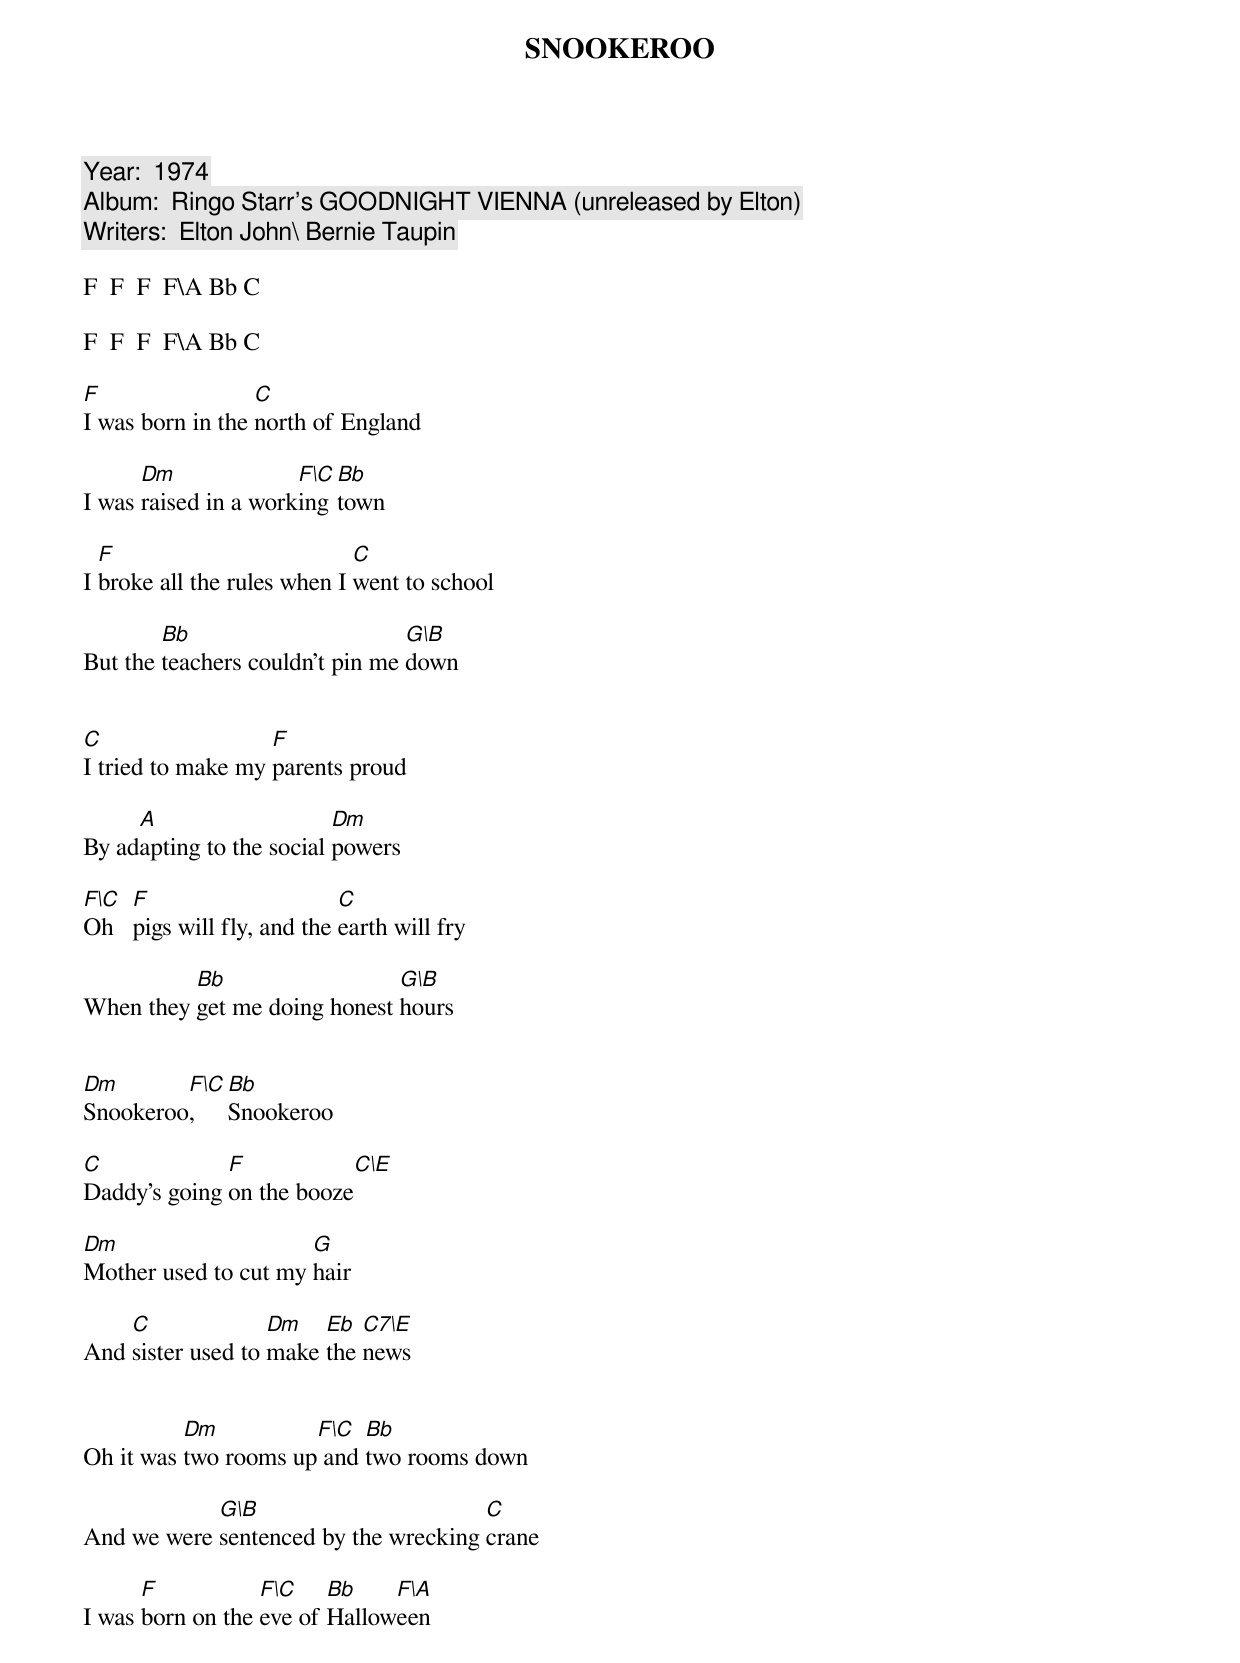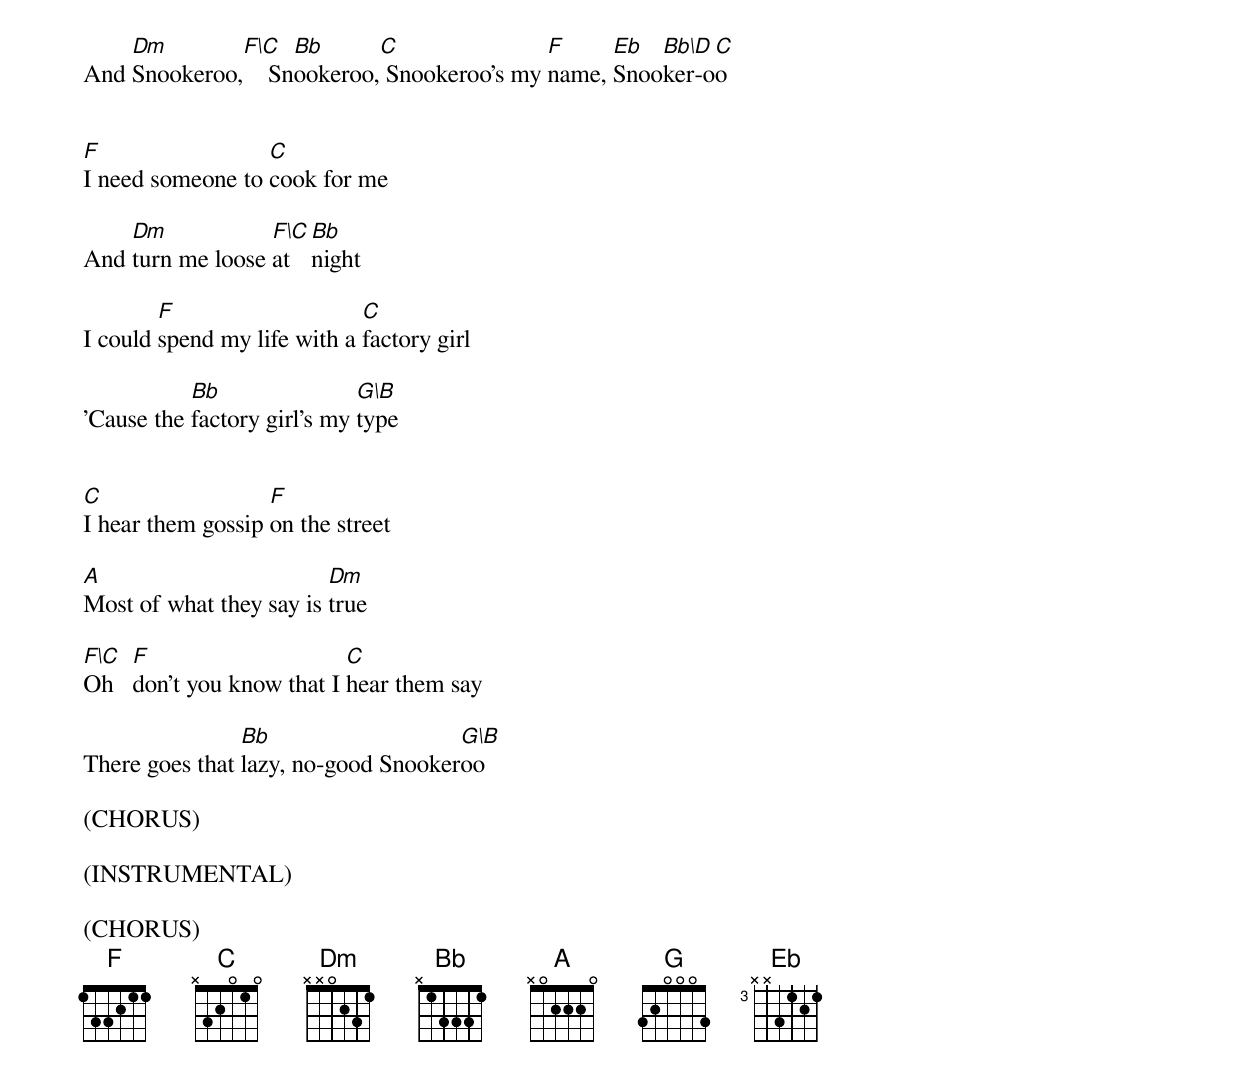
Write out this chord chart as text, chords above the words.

SNOOKEROO

Year:  1974
Album:  Ringo Starr's GOODNIGHT VIENNA (unreleased by Elton)
Writers:  Elton John\ Bernie Taupin

F  F  F  F\A Bb C

F  F  F  F\A Bb C

F		  C
I was born in the north of England

      Dm 	      F\C Bb
I was raised in a working town

  F			     C
I broke all the rules when I went to school

	Bb		         G\B
But the teachers couldn't pin me down


C		   F
I tried to make my parents proud

     A			  Dm
By adapting to the social powers

F\C  F		            C
Oh   pigs will fly, and the earth will fry

	  Bb		      G\B
When they get me doing honest hours


Dm       F\C  Bb
Snookeroo,    Snookeroo

C	      F            C\E
Daddy's going on the booze

Dm	              G
Mother used to cut my hair

    C		   Dm   Eb  C7\E
And sister used to make the news


	  Dm	      F\C  Bb
Oh it was two rooms up and two rooms down

	    G\B			      C
And we were sentenced by the wrecking crane

      F		  F\C    Bb    F\A
I was born on the eve of Halloween

    Dm	      F\C   Bb      C               F     Eb  Bb\D C
And Snookeroo,    Snookeroo, Snookeroo's my name, Snooker-oo


F		  C
I need someone to cook for me

    Dm  	  F\C Bb
And turn me loose at  night

        F		     C
I could spend my life with a factory girl

 	   Bb		     G\B
'Cause the factory girl's my type


C		   F
I hear them gossip on the street

A		         Dm
Most of what they say is true

F\C  F			   C
Oh   don't you know that I hear them say

		Bb		     G\B
There goes that lazy, no-good Snookeroo

(CHORUS)

(INSTRUMENTAL)

(CHORUS)
